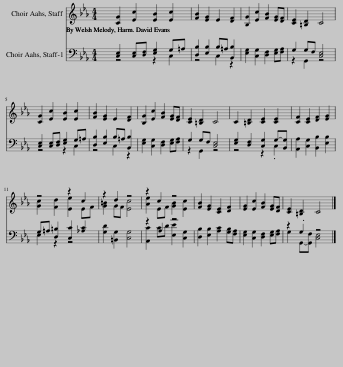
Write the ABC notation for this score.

X:1
%%score ( 1 2 ) ( 3 4 )
L:1/8
M:4/4
I:linebreak $
K:Eb
V:1 treble
V:2 treble
V:3 bass
V:4 bass
V:1
 [CG]2 [Ec]2 [EB]2 [Ec]2 | [FB]2 [EG]2 E2 [DF]2 | [B,G]2 [Ec]2 [FB]2 [EG][DF] | [CE]2 [=B,D]2 C4 |$ [CG]2 [Ec]2 [EB]2 [Ec]2 | %5
 [FB]2 [EG]2 E2 [DF]2 | [B,G]2 [Ec]2 [FB]2 [EG][DF] | [CE]2 [=B,D]2 C4 | C2 [=B,D]2 [CE]2 [CE]2 | [CF]2 [CE]2 [DF]2 [EG]2 |$ %10
 z4 z2 c2 | z2 d2 z4 | z2 c2 z4 | [FB]2 [EG]2 [CE]2 [DF]2 | [EG]2 [Ec]2 [FB]2 [EG][DF] | %15
 [CE]2 [=B,D]2 C4 |] %16
V:2
 x8 | x8 | x8 | x8 |$ x8 | %5
 x8 | x8 | x8 | x8 | x8 |$ %10
 [Gc]2 [Fd]2 [Ee]2 EF | [G=B]2 GF [Ec]4 | [Ae]2 EF [GB]2 [Ec]2 | x8 | x8 | %15
 x8 |] %16
V:3
 [C,E,]2 [C,E,][D,F,] [E,G,]2 G,=A, | [D,B,]2 [E,B,]2 B,=A, [B,,B,]2 | [E,G,]2 [C,G,]2 [D,F,]2 [E,G,][F,A,] | G,2 G,F, [C,E,]4 |$ [C,E,]2 [C,E,][D,F,] [E,G,]2 G,=A, | %5
 [D,B,]2 [E,B,]2 B,=A, [B,,B,]2 | [E,G,]2 [C,G,]2 [D,F,]2 [E,G,][F,A,] | G,2 G,F, [C,E,]4 | [E,G,]2 [D,F,]2 [C,G,]2 G,-[B,,G,] | [A,,A,]2 [C,G,]2 [B,,B,]2 [E,B,]2 |$ %10
 G,=A, [D,=B,]2 [C,C]2 [_A,C]2 | [G,D]2 [=B,,G,]2 [C,G,]4 | z2 A,2 z4 | [D,B,]2 [E,B,]2 [A,C]2 [G,B,][F,A,] | [E,G,]2 [C,G,]2 [D,F,]2 [E,G,][F,A,] | %15
 z2 .G,2 z4 |] %16
V:4
 z4 z2 C,2 | z4 C,2 z2 | x8 | z2 G,,2 z4 |$ z4 z2 C,2 | %5
 z4 C,2 z2 | x8 | z2 G,,2 z4 | z4 z2 .C,2 | x8 |$ %10
 E,2 z2 z4 | x8 | [A,,C]2 CD [E,E]2 [C,G,]2 | x8 | x8 | %15
 G,2 G,,-[G,,F,] [C,E,]4 |] %16
